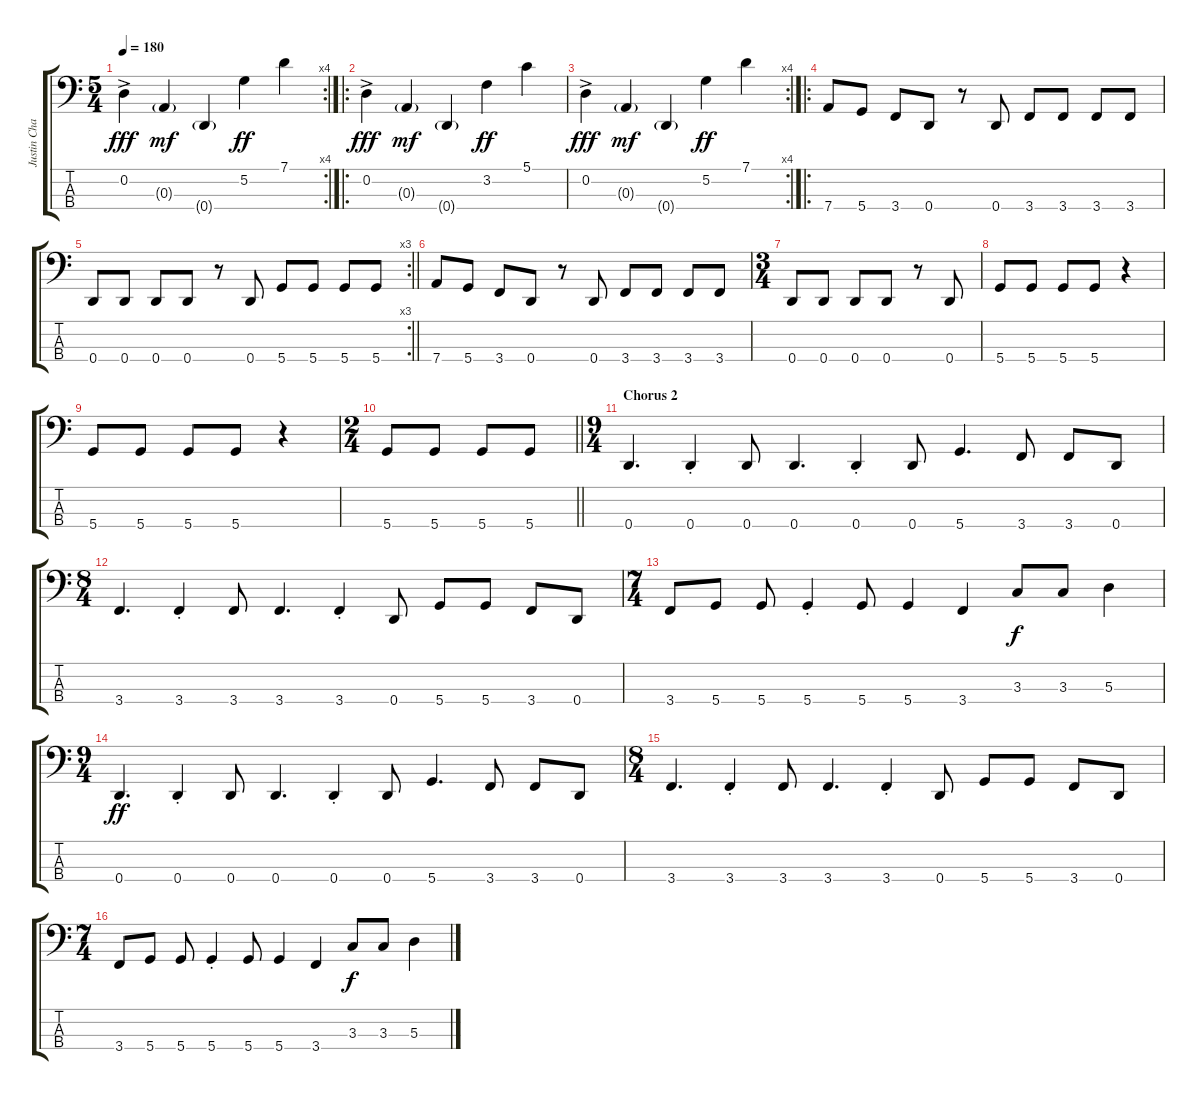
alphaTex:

\track ("Justin Chancellor" "Justin Cha") {instrument electricbasspick}
\staff {score tabs}
\tuning (G2 D2 A1 D1) {hide}
\rc 4
\ts (5 4)
\tempo 180
\clef f4
\ks c
0.2{ac}.4{dy fff} 0.3{g}.4{dy mf} 0.4{g}.4 5.2.4{dy ff} 7.1.4 |
\ro
0.2{ac}.4{dy fff} 0.3{g}.4{dy mf} 0.4{g}.4 3.2.4{dy ff} 5.1.4 |
\rc 4
0.2{ac}.4{dy fff} 0.3{g}.4{dy mf} 0.4{g}.4 5.2.4{dy ff} 7.1.4 |
\ro
7.4.8 5.4.8 3.4.8 0.4.8 r.8 0.4.8 3.4.8 3.4.8 3.4.8 3.4.8 |
\rc 3
\barLineRight lightlight
0.4.8 0.4.8 0.4.8 0.4.8 r.8 0.4.8 5.4.8 5.4.8 5.4.8 5.4.8 |
7.4.8 5.4.8 3.4.8 0.4.8 r.8 0.4.8 3.4.8 3.4.8 3.4.8 3.4.8 |
\ts (3 4)
0.4.8 0.4.8 0.4.8 0.4.8 r.8 0.4.8 |
5.4.8 5.4.8 5.4.8 5.4.8 r.4 |
5.4.8 5.4.8 5.4.8 5.4.8 r.4 |
\ts (2 4)
\barLineRight lightlight
5.4.8 5.4.8 5.4.8 5.4.8 |
\ts (9 4)
\section ("" "Chorus 2")
0.4.4{d} 0.4{st}.4 0.4.8 0.4.4{d} 0.4{st}.4 0.4.8 5.4.4{d} 3.4.8 3.4.8 0.4.8 |
\ts (8 4)
3.4.4{d} 3.4{st}.4 3.4.8 3.4.4{d} 3.4{st}.4 0.4.8 5.4.8 5.4.8 3.4.8 0.4.8 |
\ts (7 4)
3.4.8 5.4.8 5.4.8 5.4{st}.4 5.4.8 5.4.4 3.4.4 3.3.8{dy f} 3.3.8 5.3.4 |
\ts (9 4)
0.4.4{d dy ff} 0.4{st}.4 0.4.8 0.4.4{d} 0.4{st}.4 0.4.8 5.4.4{d} 3.4.8 3.4.8 0.4.8 |
\ts (8 4)
3.4.4{d} 3.4{st}.4 3.4.8 3.4.4{d} 3.4{st}.4 0.4.8 5.4.8 5.4.8 3.4.8 0.4.8 |
\ts (7 4)
3.4.8 5.4.8 5.4.8 5.4{st}.4 5.4.8 5.4.4 3.4.4 3.3.8{dy f} 3.3.8 5.3.4
